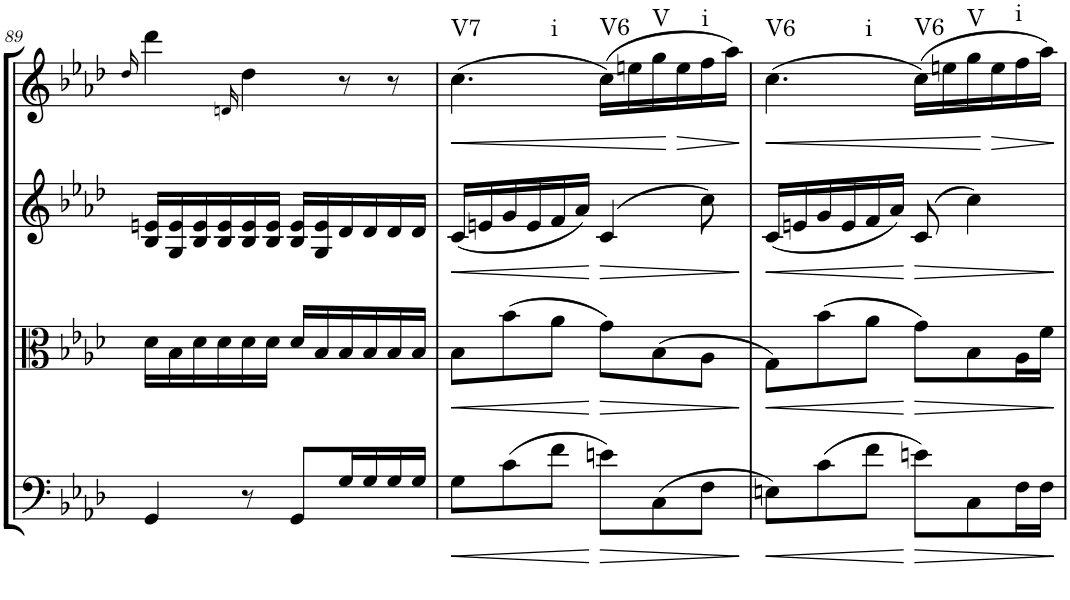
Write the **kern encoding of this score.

**kern	**dynam	**kern	**dynam	**kern	**dynam	**kern	**dynam	**harte
*part4	*part4	*part3	*part3	*part2	*part2	*part1	*part1	*part1
*staff4	*staff4	*staff3	*staff3	*staff2	*staff2	*staff1	*staff1	*
*I"Cello	*	*I"Viola	*	*I"2nd Violin	*	*I"1st Violin	*	*
*	*	*I'Vla	*	*I'Vln	*	*I'Vln	*	*
!!LO:PB:g=z
*clefF4	*	*clefC3	*	*clefG2	*	*clefG2	*	*
*k[b-e-a-d-]	*	*k[b-e-a-d-]	*	*k[b-e-a-d-]	*	*k[b-e-a-d-]	*	*
*M6/8	*	*M6/8	*	*M6/8	*	*M6/8	*	*
=89	=89	=89	=89	=89	=89	=89	=89	=89
.	.	.	.	.	.	16qdd-/	.	.
4GG/	.	16d-\LL	.	16B-/ 16en/LL	.	4ddd-\	.	.
.	.	16B-\	.	16G/ 16e/	.	.	.	.
.	.	16d-\	.	16B-/ 16e/	.	.	.	.
.	.	16d-\	.	16B-/ 16e/	.	.	.	.
.	.	.	.	.	.	16qdn/	.	.
8r	.	16d-\	.	16B-/ 16e/	.	4dd-\	.	.
.	.	16d-\JJ	.	16B-/ 16e/JJ	.	.	.	.
8GG/L	.	16d-/LL	.	16B-/ 16e/LL	.	.	.	.
.	.	16B-/	.	16G/ 16e/	.	.	.	.
16G/L	.	16B-/	.	16d-/	.	8r	.	.
16G/	.	16B-/	.	16d-/	.	.	.	.
16G/	.	16B-/	.	16d-/	.	8r	.	.
16G/JJ	.	16B-/JJ	.	16d-/JJ	.	.	.	.
=90	=90	=90	=90	=90	=90	=90	=90	=90
!	!LO:HP:b	!	!LO:HP:b	!	!LO:HP:b	!	!LO:HP:b	!LO:H:n=1:kt=V7
!	!	!	!	!	!	!	!	!LO:H:n=2:kt=i
8G\L	<	8B-\L	<	(16c/LL	<	(4.cc\	<	N N
.	.	.	.	16en/	.	.	.	.
(8c\	.	(8b-\	.	16g/	.	.	.	.
.	.	.	.	16e/	.	.	.	.
8f\J	.	8a-\J	.	16f/	.	.	.	.
.	.	.	.	16a-/JJ)	.	.	.	.
!	!LO:HP:n=1:b	!	!LO:HP:n=1:b	!	!LO:HP:n=1:b	!	!	!LO:H:kt=V6
8en\L)	[ >	8g\L)	[ >	(4c/	[ >	(16cc\LL)	.	N
.	.	.	.	.	.	16een\	.	.
!	!	!	!	!	!	!	!	!LO:H:kt=V
(8C\	.	(8B-\	.	.	.	16gg\	.	N
!	!	!	!	!	!	!	!LO:HP:n=1:b	!
.	.	.	.	.	.	16ee\	[ >	.
!	!	!	!	!	!	!	!	!LO:H:kt=i
8F\J	.	8A-\J	.	8cc\)	.	16ff\	.	N
.	.	.	.	.	.	16aa-\JJ)	.	.
.	]	.	]	.	]	.	]	.
=91	=91	=91	=91	=91	=91	=91	=91	=91
!	!LO:HP:b	!	!LO:HP:b	!	!LO:HP:b	!	!LO:HP:b	!LO:H:n=1:kt=V6
!	!	!	!	!	!	!	!	!LO:H:n=2:kt=i
8En\L)	<	8G\L)	<	(16c/LL	<	(4.cc\	<	N N
.	.	.	.	16en/	.	.	.	.
(8c\	.	(8b-\	.	16g/	.	.	.	.
.	.	.	.	16e/	.	.	.	.
8f\J	.	8a-\J	.	16f/	.	.	.	.
.	.	.	.	16a-/JJ)	.	.	.	.
!	!LO:HP:n=1:b	!	!LO:HP:n=1:b	!	!LO:HP:n=1:b	!	!	!LO:H:kt=V6
8en\L)	[ >	8g\L)	[ >	(8c/	[ >	(16cc\LL)	.	N
.	.	.	.	.	.	16een\	.	.
!	!	!	!	!	!	!	!	!LO:H:kt=V
8C\	.	8B-\	.	4cc\)	.	16gg\	.	N
!	!	!	!	!	!	!	!LO:HP:n=1:b	!
.	.	.	.	.	.	16ee\	[ >	.
!	!	!	!	!	!	!	!	!LO:H:kt=i
16F\L	.	16A-\L	.	.	.	16ff\	.	N
16F\JJ	.	16f\JJ	.	.	.	16aa-\JJ)	.	.
.	]	.	]	.	]	.	]	.
=	=	=	=	=	=	=	=	=
*-	*-	*-	*-	*-	*-	*-	*-	*-
